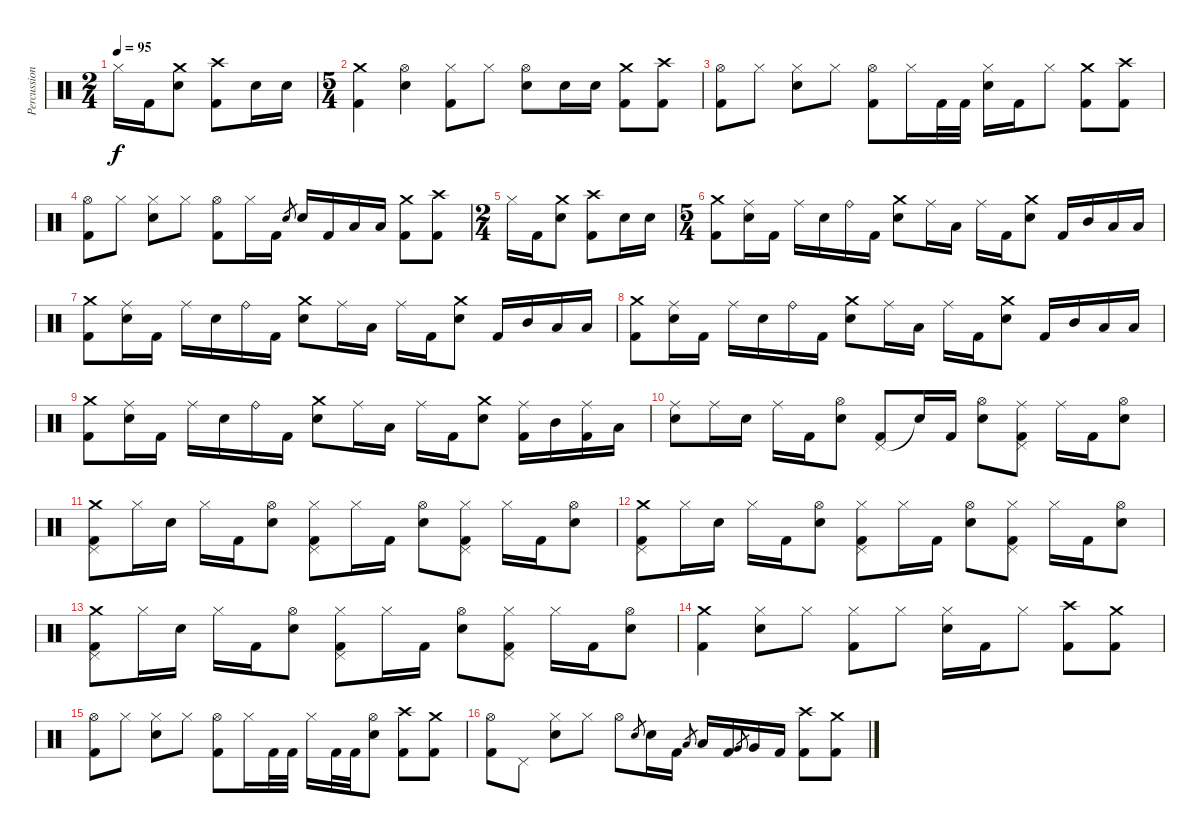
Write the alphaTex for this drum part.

\track ("Percussion" "Percussion") {instrument percussion}
\staff {score}
\articulation defaults
\ts (2 4)
\tempo 95
\clef neutral
\ks c "Hi-Hat (closed)".16{dy f} "Kick (hit) 2".16
("Crash medium (hit)" "Snare (hit) 2").8 ("Crash high (hit)" "Kick (hit) 2").8 "Snare (hit) 2".16 "Snare (hit) 2".16 |
\ts (5 4)
("Crash medium (hit)" "Kick (hit) 2").4 ("Hi-Hat (open)" "Snare (hit) 2").4 ("Hi-Hat (closed)" "Kick (hit) 2").8 "Hi-Hat (closed)".8 ("Hi-Hat (open)" "Snare (hit) 2").8 "Snare (hit) 2".16 "Snare (hit) 2".16 ("Crash medium (hit)" "Kick (hit) 2").8 ("Crash high (hit)" "Kick (hit) 2").8 |
("Hi-Hat (open)" "Kick (hit) 2").8 "Hi-Hat (closed)".8 ("Hi-Hat (closed)" "Snare (hit) 2").8 "Hi-Hat (closed)".8 ("Hi-Hat (open)" "Kick (hit) 2").8 "Hi-Hat (closed)".16 "Kick (hit) 2".32 "Kick (hit) 2".32 ("Hi-Hat (closed)" "Snare (hit) 2").16 "Kick (hit) 2".16 "Hi-Hat (closed)".8 ("Crash medium (hit)" "Kick (hit) 2").8 ("Crash high (hit)" "Kick (hit) 2").8 |
("Hi-Hat (open)" "Kick (hit) 2").8 "Hi-Hat (closed)".8 ("Hi-Hat (closed)" "Snare (hit) 2").8 "Hi-Hat (closed)".8 ("Hi-Hat (open)" "Kick (hit) 2").8 "Hi-Hat (closed)".16 "Kick (hit) 2".16 "Snare (hit) 2".8{gr} "Snare (hit) 2".16 "Kick (hit) 2".16 "Low Tom (hit)".16 "Low Tom (hit)".16 ("Crash medium (hit)" "Kick (hit) 2").8 ("Crash high (hit)" "Kick (hit) 2").8 |
\ts (2 4)
"Hi-Hat (closed)".16 "Kick (hit) 2".16 ("Crash medium (hit)" "Snare (hit) 2").8 ("Crash high (hit)" "Kick (hit) 2").8 "Snare (hit) 2".16 "Snare (hit) 2".16 |
\ts (5 4)
("Crash medium (hit)" "Kick (hit) 2").8 ("Ride (middle)" "Snare (hit) 2").16 "Kick (hit) 2".16 "Ride (middle)".16 "Snare (hit) 2".16 "Ride (bell)".16 "Kick (hit) 2".16 ("Crash medium (hit)" "Snare (hit) 2").8 "Ride (middle)".16 "Low Tom (hit)".16 "Ride (middle)".16 "Kick (hit) 2".16 ("Crash medium (hit)" "Snare (hit) 2").8 "Kick (hit) 2".16 "Mid Tom (hit)".16 "Low Tom (hit)".16 "Low Tom (hit)".16 |
("Crash medium (hit)" "Kick (hit) 2").8 ("Ride (middle)" "Snare (hit) 2").16 "Kick (hit) 2".16 "Ride (middle)".16 "Snare (hit) 2".16 "Ride (bell)".16 "Kick (hit) 2".16 ("Crash medium (hit)" "Snare (hit) 2").8 "Ride (middle)".16 "Low Tom (hit)".16 "Ride (middle)".16 "Kick (hit) 2".16 ("Crash medium (hit)" "Snare (hit) 2").8 "Kick (hit) 2".16 "Mid Tom (hit)".16 "Low Tom (hit)".16 "Low Tom (hit)".16 |
("Crash medium (hit)" "Kick (hit) 2").8 ("Ride (middle)" "Snare (hit) 2").16 "Kick (hit) 2".16 "Ride (middle)".16 "Snare (hit) 2".16 "Ride (bell)".16 "Kick (hit) 2".16 ("Crash medium (hit)" "Snare (hit) 2").8 "Ride (middle)".16 "Low Tom (hit)".16 "Ride (middle)".16 "Kick (hit) 2".16 ("Crash medium (hit)" "Snare (hit) 2").8 "Kick (hit) 2".16 "Mid Tom (hit)".16 "Low Tom (hit)".16 "Low Tom (hit)".16 |
("Crash medium (hit)" "Kick (hit) 2").8 ("Ride (middle)" "Snare (hit) 2").16 "Kick (hit) 2".16 "Ride (middle)".16 "Snare (hit) 2".16 "Ride (bell)".16 "Kick (hit) 2".16 ("Crash medium (hit)" "Snare (hit) 2").8 "Ride (middle)".16 "Low Tom (hit)".16 "Ride (middle)".16 "Kick (hit) 2".16 ("Crash medium (hit)" "Snare (hit) 2").8 ("Ride (middle)" "Kick (hit) 2").16 "Mid Tom (hit)".16 ("Ride (middle)" "Kick (hit) 2").16 "Low Tom (hit)".16 |
("Ride (middle)" "Snare (hit) 2").8 "Ride (middle)".16 "Snare (hit) 2".16 "Ride (middle)".16 "Kick (hit) 2".16 ("Hi-Hat (open)" "Snare (hit) 2").8 ("Pedal Hi-Hat (hit)" "Kick (hit) 2").8 "Snare (hit)"{t}.16 "Kick (hit) 2".16 ("Hi-Hat (open)" "Snare (hit) 2").8 ("Ride (middle)" "Pedal Hi-Hat (hit)" "Kick (hit) 2").8 "Ride (middle)".16 "Kick (hit) 2".16 ("Hi-Hat (open)" "Snare (hit) 2").8 |
("Crash medium (hit)" "Pedal Hi-Hat (hit)" "Kick (hit) 2").8 "Hi-Hat (closed)".16 "Snare (hit) 2".16 "Hi-Hat (closed)".16 "Kick (hit) 2".16 ("Hi-Hat (open)" "Snare (hit) 2").8 ("Hi-Hat (closed)" "Pedal Hi-Hat (hit)" "Kick (hit) 2").8 "Hi-Hat (closed)".16 "Kick (hit) 2".16 ("Hi-Hat (open)" "Snare (hit) 2").8 ("Hi-Hat (closed)" "Pedal Hi-Hat (hit)" "Kick (hit) 2").8 "Hi-Hat (closed)".16 "Kick (hit) 2".16 ("Hi-Hat (open)" "Snare (hit) 2").8 |
("Crash medium (hit)" "Pedal Hi-Hat (hit)" "Kick (hit) 2").8 "Hi-Hat (closed)".16 "Snare (hit) 2".16 "Hi-Hat (closed)".16 "Kick (hit) 2".16 ("Hi-Hat (open)" "Snare (hit) 2").8 ("Hi-Hat (closed)" "Pedal Hi-Hat (hit)" "Kick (hit) 2").8 "Hi-Hat (closed)".16 "Kick (hit) 2".16 ("Hi-Hat (open)" "Snare (hit) 2").8 ("Hi-Hat (closed)" "Pedal Hi-Hat (hit)" "Kick (hit) 2").8 "Hi-Hat (closed)".16 "Kick (hit) 2".16 ("Hi-Hat (open)" "Snare (hit) 2").8 |
("Crash medium (hit)" "Pedal Hi-Hat (hit)" "Kick (hit) 2").8 "Hi-Hat (closed)".16 "Snare (hit) 2".16 "Hi-Hat (closed)".16 "Kick (hit) 2".16 ("Hi-Hat (open)" "Snare (hit) 2").8 ("Hi-Hat (closed)" "Pedal Hi-Hat (hit)" "Kick (hit) 2").8 "Hi-Hat (closed)".16 "Kick (hit) 2".16 ("Hi-Hat (open)" "Snare (hit) 2").8 ("Hi-Hat (closed)" "Pedal Hi-Hat (hit)" "Kick (hit) 2").8 "Hi-Hat (closed)".16 "Kick (hit) 2".16 ("Hi-Hat (open)" "Snare (hit) 2").8 |
("Crash medium (hit)" "Kick (hit) 2").4 ("Hi-Hat (closed)" "Snare (hit) 2").8 "Hi-Hat (closed)".8 ("Hi-Hat (closed)" "Kick (hit) 2").8 "Hi-Hat (closed)".8 ("Hi-Hat (closed)" "Snare (hit) 2").16 "Kick (hit) 2".16 "Hi-Hat (closed)".8 ("Crash high (hit)" "Kick (hit) 2").8 ("Crash medium (hit)" "Kick (hit) 2").8 |
("Hi-Hat (open)" "Kick (hit) 2").8 "Hi-Hat (closed)".8 ("Hi-Hat (closed)" "Snare (hit) 2").8 "Hi-Hat (closed)".8 ("Hi-Hat (open)" "Kick (hit) 2").8 "Hi-Hat (closed)".16 "Kick (hit) 2".32 "Kick (hit) 2".32 "Hi-Hat (closed)".16 "Kick (hit) 2".32 "Kick (hit) 2".32 ("Hi-Hat (open)" "Snare (hit) 2").8 ("Crash high (hit)" "Kick (hit) 2").8 ("Crash medium (hit)" "Kick (hit) 2").8 |
("Hi-Hat (open)" "Kick (hit) 2").8 "Pedal Hi-Hat (hit)".8 ("Hi-Hat (closed)" "Snare (hit) 2").8 "Hi-Hat (closed)".8 "Hi-Hat (open)".8 "Snare (hit) 2".8{gr} "Snare (hit) 2".16 "Kick (hit) 2".16 "Low Tom (hit)".8{gr} "Low Tom (hit)".16 "Kick (hit) 2".16 "Very Low Tom (hit)".8{gr} "Very Low Tom (hit)".16 "Kick (hit) 2".16 ("Crash high (hit)" "Kick (hit) 2").8 ("Crash medium (hit)" "Kick (hit) 2").8
